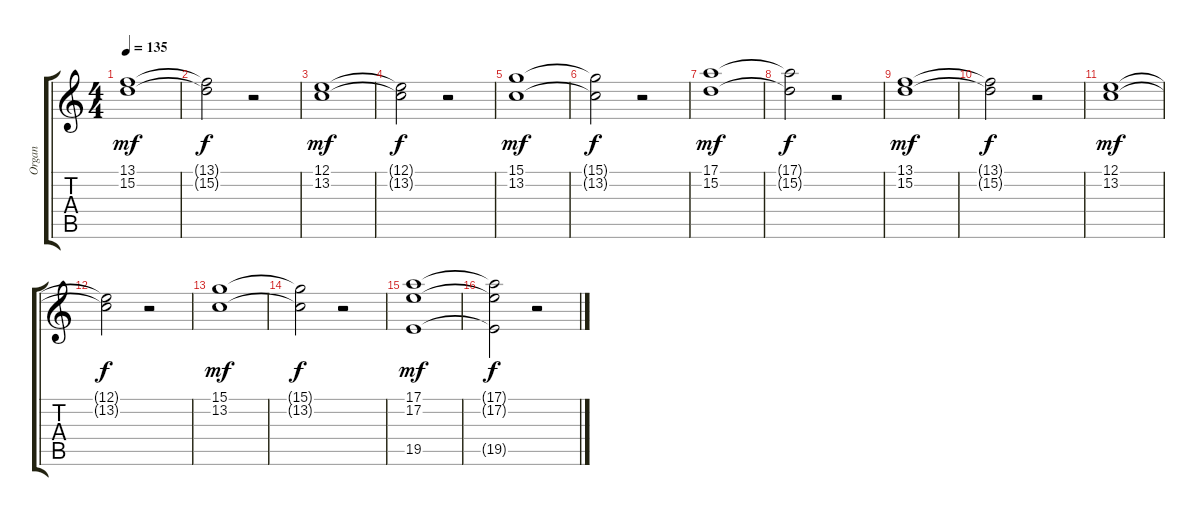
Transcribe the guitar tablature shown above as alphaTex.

\track ("Organ" "Organ") {instrument churchorgan}
\staff {score tabs}
\tuning (E4 B3 G3 D3 A2 E2) {hide}
\ts (4 4)
\tempo 135
\clef g2
\ks c
(13.1 15.2).1{dy mf volume 1} |
(13.1{t} 15.2{t}).2{dy f} r.2 |
(12.1 13.2).1{dy mf volume 1} |
(12.1{t} 13.2{t}).2{dy f} r.2 |
(15.1 13.2).1{dy mf volume 1} |
(15.1{t} 13.2{t}).2{dy f} r.2 |
(17.1 15.2).1{dy mf volume 1} |
(17.1{t} 15.2{t}).2{dy f} r.2 |
(13.1 15.2).1{dy mf volume 1} |
(13.1{t} 15.2{t}).2{dy f} r.2 |
(12.1 13.2).1{dy mf volume 1} |
(12.1{t} 13.2{t}).2{dy f} r.2 |
(15.1 13.2).1{dy mf volume 1} |
(15.1{t} 13.2{t}).2{dy f} r.2 |
(17.1 17.2 19.5).1{dy mf volume 1} |
(17.1{t} 17.2{t} 19.5{t}).2{dy f} r.2
